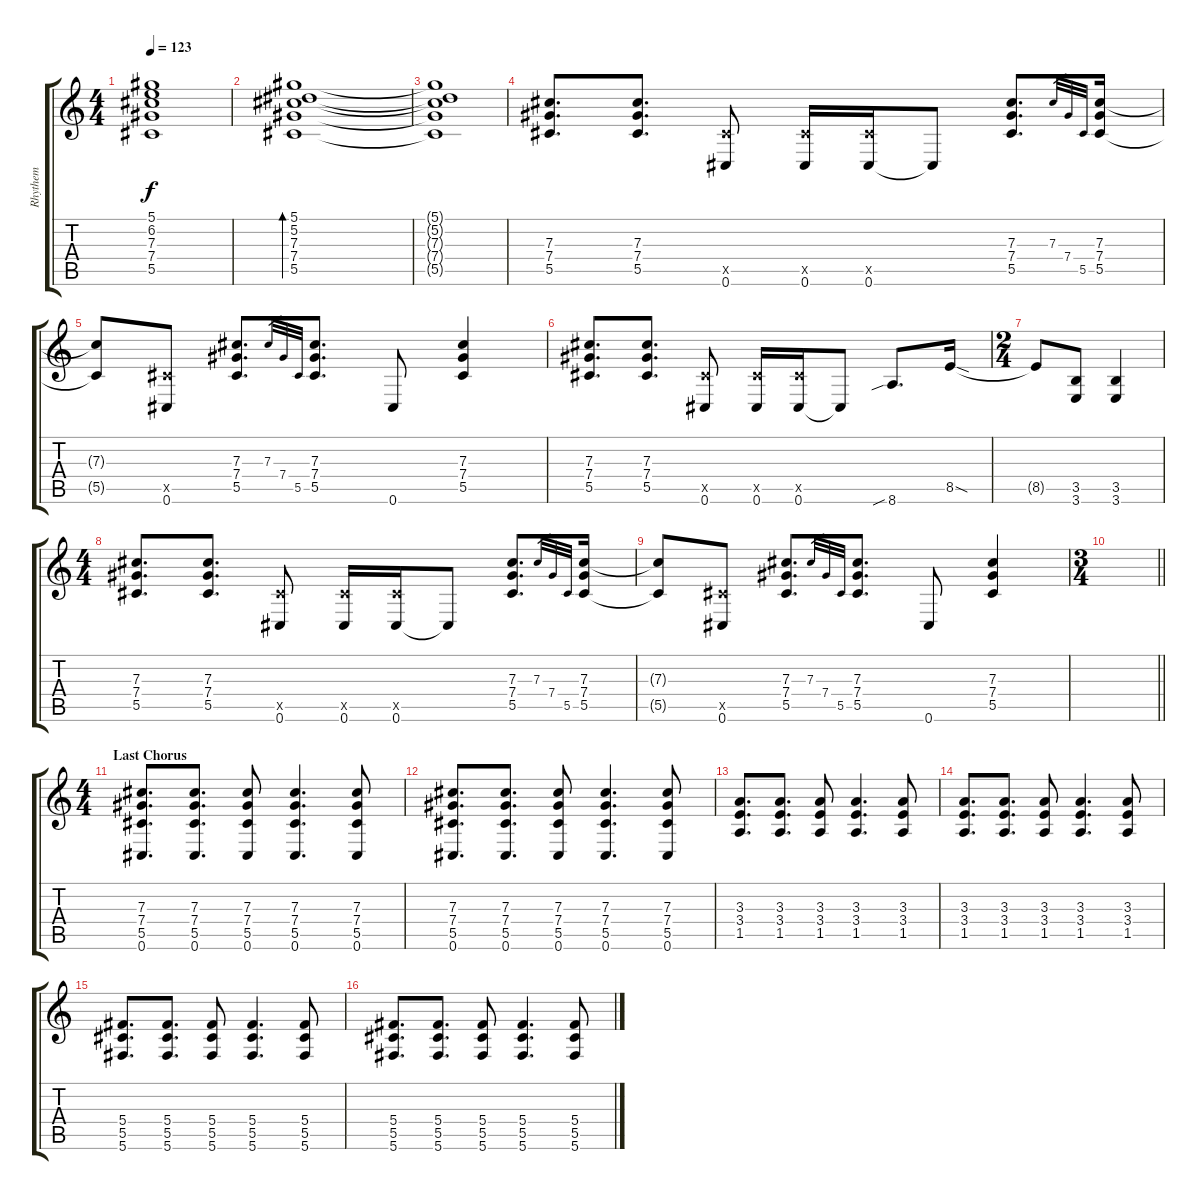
\track ("Rhythem" "Rhythem") {instrument distortionguitar}
\staff {score tabs}
\tuning (Eb4 Bb3 Gb3 Db3 Ab2 Db2) {hide}
\ts (4 4)
\tempo 123
\clef g2
\ks c
(5.1{t} 6.2{t} 7.3{t} 7.4{t} 5.5{t}).1{dy f} |
(5.1 5.2 7.3 7.4 5.5).1{bd 240} |
(5.1{t} 5.2{t} 7.3{t} 7.4{t} 5.5{t}).1 |
(7.3 7.4 5.5).8{d instrument distortionguitar} (7.3 7.4 5.5).8{d} (5.5{x} 0.6).8 (5.5{x} 0.6).16 (5.5{x} 0.6).16 0.6{t}.8 (7.3 7.4 5.5).8{d} 7.3.32{gr} 7.4.32{gr} 5.5.32{gr} (7.3 7.4 5.5).16 |
(7.3{t} 5.5{t}).8 (5.5{x} 0.6).8 (7.3 7.4 5.5).8{d} 7.3.32{gr} 7.4.32{gr} 5.5.32{gr} (7.3 7.4 5.5).8{d} 0.6.8 (7.3 7.4 5.5).4 |
(7.3 7.4 5.5).8{d} (7.3 7.4 5.5).8{d} (5.5{x} 0.6).8 (5.5{x} 0.6).16 (5.5{x} 0.6).16 0.6{t}.8 8.6{sib}.8{d} 8.5{sod}.16 |
\ts (2 4)
8.5{t}.8 (3.5 3.6).8 (3.5 3.6).4 |
\ts (4 4)
(7.3 7.4 5.5).8{d} (7.3 7.4 5.5).8{d} (5.5{x} 0.6).8 (5.5{x} 0.6).16 (5.5{x} 0.6).16 0.6{t}.8 (7.3 7.4 5.5).8{d} 7.3.32{gr} 7.4.32{gr} 5.5.32{gr} (7.3 7.4 5.5).16 |
(7.3{t} 5.5{t}).8 (5.5{x} 0.6).8 (7.3 7.4 5.5).8{d} 7.3.32{gr} 7.4.32{gr} 5.5.32{gr} (7.3 7.4 5.5).8{d} 0.6.8 (7.3 7.4 5.5).4 |
\ts (3 4)
\barLineRight lightlight
|
\ts (4 4)
\section ("" "Last Chorus")
(7.3 7.4 5.5 0.6).8{d} (7.3 7.4 5.5 0.6).8{d} (7.3 7.4 5.5 0.6).8 (7.3 7.4 5.5 0.6).4{d} (7.3 7.4 5.5 0.6).8 |
(7.3 7.4 5.5 0.6).8{d} (7.3 7.4 5.5 0.6).8{d} (7.3 7.4 5.5 0.6).8 (7.3 7.4 5.5 0.6).4{d} (7.3 7.4 5.5 0.6).8 |
(3.3 3.4 1.5).8{d} (3.3 3.4 1.5).8{d} (3.3 3.4 1.5).8 (3.3 3.4 1.5).4{d} (3.3 3.4 1.5).8 |
(3.3 3.4 1.5).8{d} (3.3 3.4 1.5).8{d} (3.3 3.4 1.5).8 (3.3 3.4 1.5).4{d} (3.3 3.4 1.5).8 |
(5.4 5.5 5.6).8{d} (5.4 5.5 5.6).8{d} (5.4 5.5 5.6).8 (5.4 5.5 5.6).4{d} (5.4 5.5 5.6).8 |
(5.4 5.5 5.6).8{d} (5.4 5.5 5.6).8{d} (5.4 5.5 5.6).8 (5.4 5.5 5.6).4{d} (5.4 5.5 5.6).8
